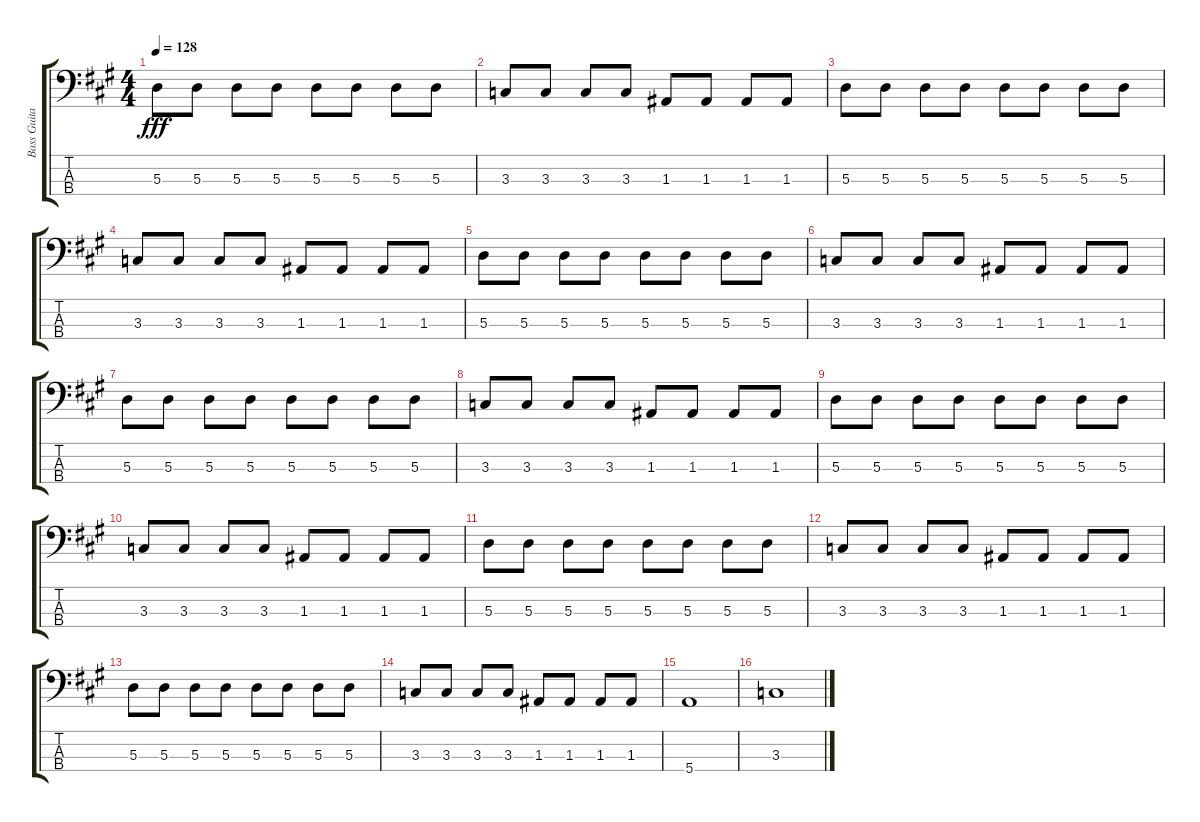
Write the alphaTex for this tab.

\track ("Bass Guitar " "Bass Guita") {instrument electricbasspick}
\staff {score tabs}
\tuning (G2 D2 A1 E1) {hide}
\ts (4 4)
\tempo 128
\clef f4
\ks a
5.3.8{dy fff} 5.3.8 5.3.8 5.3.8 5.3.8 5.3.8 5.3.8 5.3.8 |
3.3.8 3.3.8 3.3.8 3.3.8 1.3.8 1.3.8 1.3.8 1.3.8 |
5.3.8 5.3.8 5.3.8 5.3.8 5.3.8 5.3.8 5.3.8 5.3.8 |
3.3.8 3.3.8 3.3.8 3.3.8 1.3.8 1.3.8 1.3.8 1.3.8 |
5.3.8 5.3.8 5.3.8 5.3.8 5.3.8 5.3.8 5.3.8 5.3.8 |
3.3.8 3.3.8 3.3.8 3.3.8 1.3.8 1.3.8 1.3.8 1.3.8 |
5.3.8 5.3.8 5.3.8 5.3.8 5.3.8 5.3.8 5.3.8 5.3.8 |
3.3.8 3.3.8 3.3.8 3.3.8 1.3.8 1.3.8 1.3.8 1.3.8 |
5.3.8 5.3.8 5.3.8 5.3.8 5.3.8 5.3.8 5.3.8 5.3.8 |
3.3.8 3.3.8 3.3.8 3.3.8 1.3.8 1.3.8 1.3.8 1.3.8 |
5.3.8 5.3.8 5.3.8 5.3.8 5.3.8 5.3.8 5.3.8 5.3.8 |
3.3.8 3.3.8 3.3.8 3.3.8 1.3.8 1.3.8 1.3.8 1.3.8 |
5.3.8 5.3.8 5.3.8 5.3.8 5.3.8 5.3.8 5.3.8 5.3.8 |
3.3.8 3.3.8 3.3.8 3.3.8 1.3.8 1.3.8 1.3.8 1.3.8 |
5.4.1 |
3.3.1
